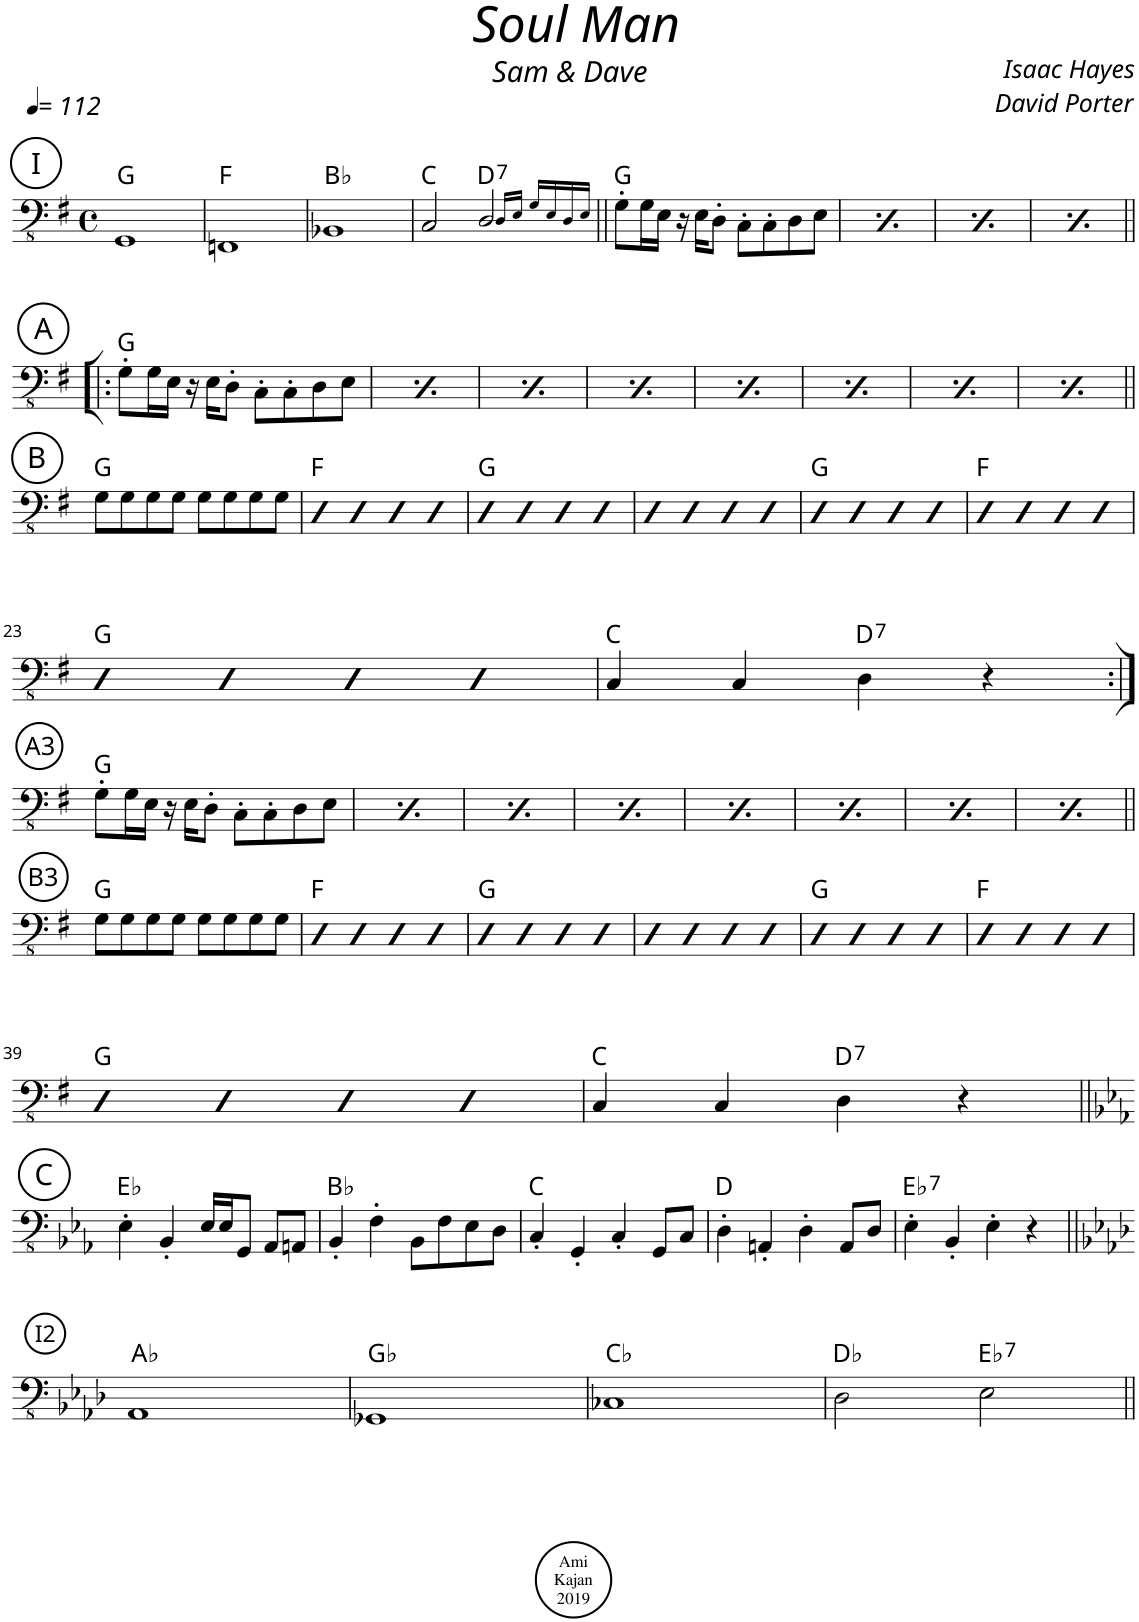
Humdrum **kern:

**kern	**harte
*part1	*part1
*staff1	*
*I"Piano	*
*I'Pno.	*
*clefFv4	*
*k[f#]	*
*M4/4	*
*met(c)	*
*MM112	*
!!LO:REH:place=s1:a:cj:enc=circle:fs=14:t=I
=1	=1
1GGG	G:maj
=2	=2
1FFFn	F:maj
=3	=3
1BBB-X	Bb:maj
=4	=4
*^	*
2CC/	8ryy	C:maj
!	!	!LO:H:kt=7
*v	*v	*
2DD/	D:7
*^	*
.	16DD!/LL	.
.	16EE!/JJ	.
.	16GG!/LL	.
.	16EE!/	.
.	16DD!/	.
.	16EE!/JJ	.
*v	*v	*
=5||	=5||
8GG'\L	G:maj
16GG\L	.
16EE\JJ	.
16r	.
16EE\KL	.
8DD'\J	.
8CC'\L	.
8CC'\	.
8DD\	.
8EE\J	.
=6	=6
8GG'\L	G:maj
16GG\L	.
16EE\JJ	.
16r	.
16EE\KL	.
8DD'\J	.
8CC'\L	.
8CC'\	.
8DD\	.
8EE\J	.
=7	=7
8GG'\L	G:maj
16GG\L	.
16EE\JJ	.
16r	.
16EE\KL	.
8DD'\J	.
8CC'\L	.
8CC'\	.
8DD\	.
8EE\J	.
=8	=8
8GG'\L	G:maj
16GG\L	.
16EE\JJ	.
16r	.
16EE\KL	.
8DD'\J	.
8CC'\L	.
8CC'\	.
8DD\	.
8EE\J	.
!!LO:LB:g=z
!!LO:REH:place=s1:a:cj:enc=circle:fs=14:t=A
=9!|:	=9!|:
8GG'\L	G:maj
16GG\L	.
16EE\JJ	.
16r	.
16EE\KL	.
8DD'\J	.
8CC'\L	.
8CC'\	.
8DD\	.
8EE\J	.
!!LO:REH:place=s1:a:cj:enc=circle:fs=14:t=A
=10	=10
8GG'\L	G:maj
16GG\L	.
16EE\JJ	.
16r	.
16EE\KL	.
8DD'\J	.
8CC'\L	.
8CC'\	.
8DD\	.
8EE\J	.
!!LO:REH:place=s1:a:cj:enc=circle:fs=14:t=A
=11	=11
8GG'\L	G:maj
16GG\L	.
16EE\JJ	.
16r	.
16EE\KL	.
8DD'\J	.
8CC'\L	.
8CC'\	.
8DD\	.
8EE\J	.
!!LO:REH:place=s1:a:cj:enc=circle:fs=14:t=A
=12	=12
8GG'\L	G:maj
16GG\L	.
16EE\JJ	.
16r	.
16EE\KL	.
8DD'\J	.
8CC'\L	.
8CC'\	.
8DD\	.
8EE\J	.
!!LO:REH:place=s1:a:cj:enc=circle:fs=14:t=A
=13	=13
8GG'\L	G:maj
16GG\L	.
16EE\JJ	.
16r	.
16EE\KL	.
8DD'\J	.
8CC'\L	.
8CC'\	.
8DD\	.
8EE\J	.
!!LO:REH:place=s1:a:cj:enc=circle:fs=14:t=A
=14	=14
8GG'\L	G:maj
16GG\L	.
16EE\JJ	.
16r	.
16EE\KL	.
8DD'\J	.
8CC'\L	.
8CC'\	.
8DD\	.
8EE\J	.
!!LO:REH:place=s1:a:cj:enc=circle:fs=14:t=A
=15	=15
8GG'\L	G:maj
16GG\L	.
16EE\JJ	.
16r	.
16EE\KL	.
8DD'\J	.
8CC'\L	.
8CC'\	.
8DD\	.
8EE\J	.
!!LO:REH:place=s1:a:cj:enc=circle:fs=14:t=A
=16	=16
8GG'\L	G:maj
16GG\L	.
16EE\JJ	.
16r	.
16EE\KL	.
8DD'\J	.
8CC'\L	.
8CC'\	.
8DD\	.
8EE\J	.
!!LO:LB:g=z
!!LO:REH:place=s1:a:cj:enc=circle:fs=14:t=B
=17||	=17||
8GG\L	G:maj
8GG\	.
8GG\	.
8GG\J	.
8GG\L	.
8GG\	.
8GG\	.
8GG\J	.
=18	=18
4DD	F:maj
4DD	.
4DD	.
4DD	.
=19	=19
4DD	G:maj
4DD	.
4DD	.
4DD	.
=20	=20
4DD	.
4DD	.
4DD	.
4DD	.
=21	=21
4DD	G:maj
4DD	.
4DD	.
4DD	.
=22	=22
4DD	F:maj
4DD	.
4DD	.
4DD	.
!!LO:LB:g=z
=23	=23
4DD	G:maj
4DD	.
4DD	.
4DD	.
=24	=24
4CC/	C:maj
4CC/	.
!	!LO:H:kt=7
4DD\	D:7
4r	.
!!LO:LB:g=z
!!LO:REH:place=s1:a:cj:enc=circle:fs=12:t=A3
=25:|!	=25:|!
8GG'\L	G:maj
16GG\L	.
16EE\JJ	.
16r	.
16EE\KL	.
8DD'\J	.
8CC'\L	.
8CC'\	.
8DD\	.
8EE\J	.
!!LO:REH:place=s1:a:cj:enc=circle:fs=12:t=A3
=26	=26
8GG'\L	G:maj
16GG\L	.
16EE\JJ	.
16r	.
16EE\KL	.
8DD'\J	.
8CC'\L	.
8CC'\	.
8DD\	.
8EE\J	.
!!LO:REH:place=s1:a:cj:enc=circle:fs=12:t=A3
=27	=27
8GG'\L	G:maj
16GG\L	.
16EE\JJ	.
16r	.
16EE\KL	.
8DD'\J	.
8CC'\L	.
8CC'\	.
8DD\	.
8EE\J	.
!!LO:REH:place=s1:a:cj:enc=circle:fs=12:t=A3
=28	=28
8GG'\L	G:maj
16GG\L	.
16EE\JJ	.
16r	.
16EE\KL	.
8DD'\J	.
8CC'\L	.
8CC'\	.
8DD\	.
8EE\J	.
!!LO:REH:place=s1:a:cj:enc=circle:fs=12:t=A3
=29	=29
8GG'\L	G:maj
16GG\L	.
16EE\JJ	.
16r	.
16EE\KL	.
8DD'\J	.
8CC'\L	.
8CC'\	.
8DD\	.
8EE\J	.
!!LO:REH:place=s1:a:cj:enc=circle:fs=12:t=A3
=30	=30
8GG'\L	G:maj
16GG\L	.
16EE\JJ	.
16r	.
16EE\KL	.
8DD'\J	.
8CC'\L	.
8CC'\	.
8DD\	.
8EE\J	.
!!LO:REH:place=s1:a:cj:enc=circle:fs=12:t=A3
=31	=31
8GG'\L	G:maj
16GG\L	.
16EE\JJ	.
16r	.
16EE\KL	.
8DD'\J	.
8CC'\L	.
8CC'\	.
8DD\	.
8EE\J	.
!!LO:REH:place=s1:a:cj:enc=circle:fs=12:t=A3
=32	=32
8GG'\L	G:maj
16GG\L	.
16EE\JJ	.
16r	.
16EE\KL	.
8DD'\J	.
8CC'\L	.
8CC'\	.
8DD\	.
8EE\J	.
!!LO:LB:g=z
!!LO:REH:place=s1:a:cj:enc=circle:fs=12:t=B3
=33||	=33||
8GG\L	G:maj
8GG\	.
8GG\	.
8GG\J	.
8GG\L	.
8GG\	.
8GG\	.
8GG\J	.
=34	=34
4DD	F:maj
4DD	.
4DD	.
4DD	.
=35	=35
4DD	G:maj
4DD	.
4DD	.
4DD	.
=36	=36
4DD	.
4DD	.
4DD	.
4DD	.
=37	=37
4DD	G:maj
4DD	.
4DD	.
4DD	.
=38	=38
4DD	F:maj
4DD	.
4DD	.
4DD	.
!!LO:LB:g=z
=39	=39
4DD	G:maj
4DD	.
4DD	.
4DD	.
=40	=40
4CC/	C:maj
4CC/	.
!	!LO:H:kt=7
4DD\	D:7
4r	.
!!LO:LB:g=z
!!LO:REH:place=s1:a:cj:enc=circle:fs=14:t=C
=41||	=41||
*k[b-e-a-]	*
4EE-'\	Eb:maj
4BBB-'/	.
16EE-/LL	.
16EE-/J	.
8GGG/J	.
8AAA-/L	.
8AAAn/J	.
=42	=42
4BBB-'/	Bb:maj
4FF'\	.
8BBB-\L	.
8FF\	.
8EE-\	.
8DD\J	.
=43	=43
4CC'/	C:maj
4GGG'/	.
4CC'/	.
8GGG/L	.
8CC/J	.
=44	=44
4DD'\	D:maj
4AAAn'/	.
4DD'\	.
8AAA/L	.
8DD/J	.
=45	=45
!	!LO:H:kt=7
4EE-'\	Eb:7
4BBB-'/	.
4EE-'\	.
4r	.
!!LO:LB:g=z
!!LO:REH:place=s1:a:cj:enc=circle:fs=11:t=I2
=46||	=46||
*k[b-e-a-d-]	*
1AAA-	Ab:maj
=47	=47
1GGG-X	Gb:maj
=48	=48
1CC-X	Cb:maj
=49	=49
2DD-\	Db:maj
!	!LO:H:kt=7
2EE-\	Eb:7
=||	=||
*-	*-
